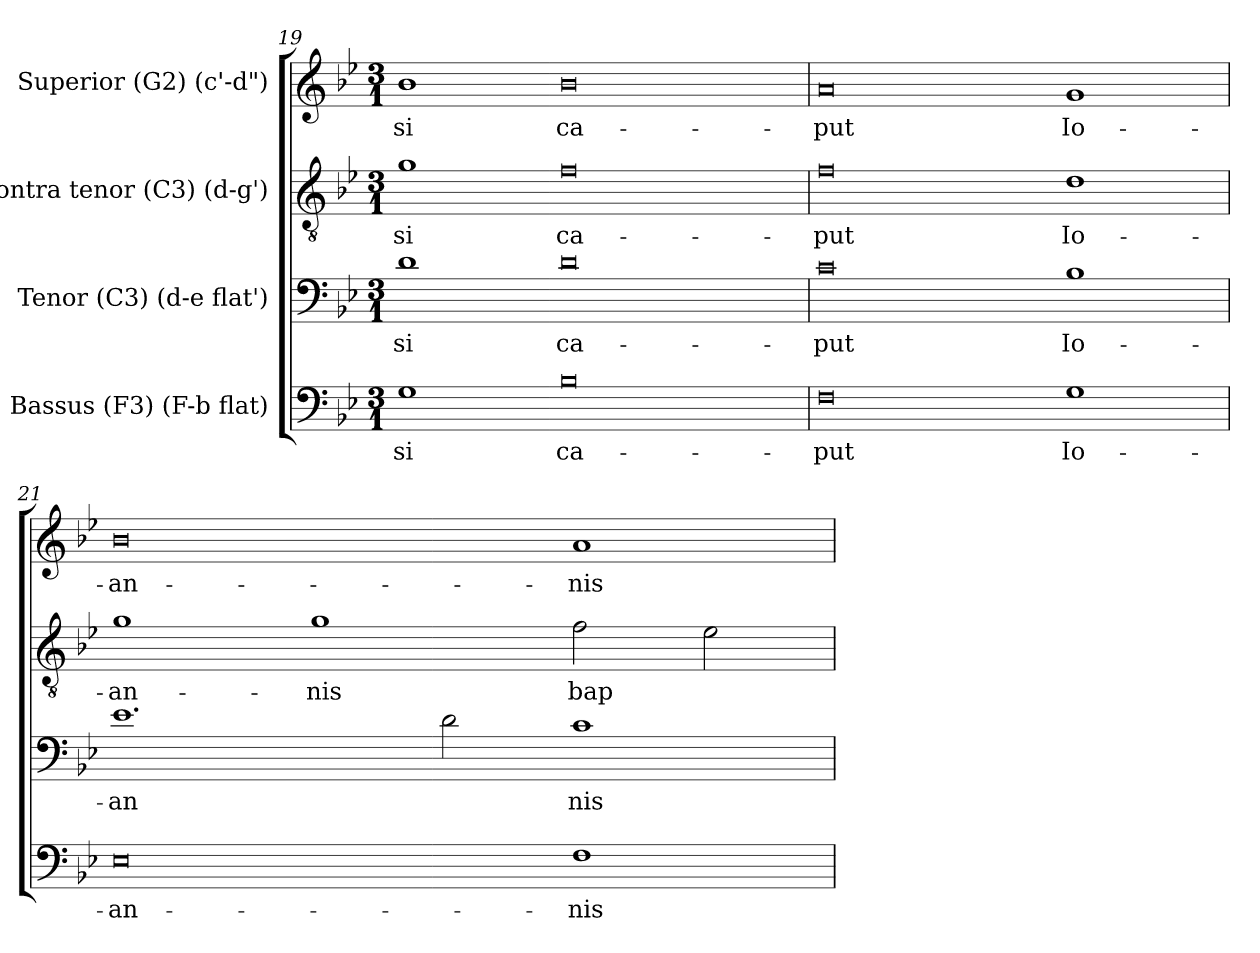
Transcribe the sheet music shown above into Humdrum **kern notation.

**kern	**text	**kern	**text	**kern	**text	**kern	**text
*part4	*part4	*part3	*part3	*part2	*part2	*part1	*part1
*staff4	*staff4	*staff3	*staff3	*staff2	*staff2	*staff1	*staff1
*I"Bassus (F3)  (F-b flat)	*	*I"Tenor (C3)  (d-e flat')	*	*I"Contra tenor (C3)  (d-g')	*	*I"Superior (G2)  (c'-d")	*
*clefF4	*	*clefF4	*	*clefGv2	*	*clefG2	*
*k[b-e-]	*	*k[b-e-]	*	*k[b-e-]	*	*k[b-e-]	*
*B-:	*	*B-:	*	*B-:	*	*B-:	*
*M3/1	*	*M3/1	*	*M3/1	*	*M3/1	*
=19	=19	=19	=19	=19	=19	=19	=19
!	!LO:LY:b:cj	!	!LO:LY:b:cj	!	!LO:LY:b:cj	!	!LO:LY:b:cj
1G	-si	1d	-si	1g	-si	1b-	-si
!	!LO:LY:b:cj	!	!LO:LY:b:cj	!	!LO:LY:b:cj	!	!LO:LY:b:cj
0B-	ca-	0d	ca-	0f	ca-	0b-	ca-
=20	=20	=20	=20	=20	=20	=20	=20
!	!LO:LY:b:cj	!	!LO:LY:b:cj	!	!LO:LY:b:cj	!	!LO:LY:b:cj
0F	-put	0c	-put	0f	-put	0a	-put
!	!LO:LY:b:cj	!	!LO:LY:b:cj	!	!LO:LY:b:cj	!	!LO:LY:b:cj
1G	Io-	1B-	Io-	1d	Io-	1g	Io-
=21	=21	=21	=21	=21	=21	=21	=21
!	!LO:LY:b:cj	!	!LO:LY:b:cj	!	!LO:LY:b:cj	!	!LO:LY:b:cj
0E-	-an-	1.e-	-an-	1g	-an-	0b-	-an-
!	!	!	!	!	!LO:LY:b:cj	!	!
.	.	.	.	1g	-nis	.	.
!	!	!	!LO:LY:b:cj	!	!	!	!
.	.	2d\	--	.	.	.	.
!	!LO:LY:b:cj	!	!LO:LY:b:cj	!	!LO:LY:b:cj	!	!LO:LY:b:cj
1F	-nis	1c	-nis	2f\	bap-	1a	-nis
!	!	!	!	!	!LO:LY:b:cj	!	!
.	.	.	.	2e-\	--	.	.
=	=	=	=	=	=	=	=
*-	*-	*-	*-	*-	*-	*-	*-
